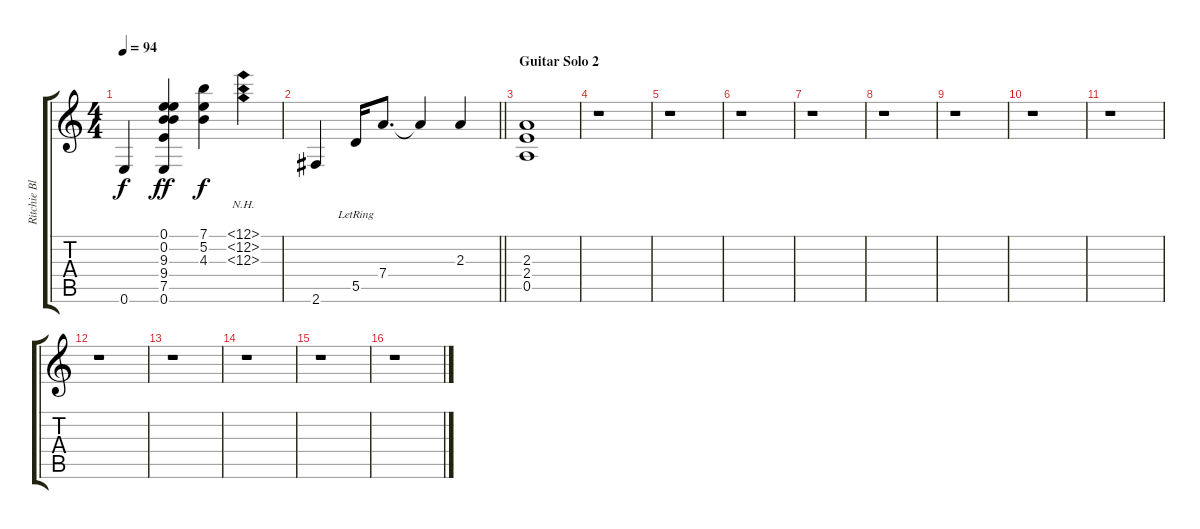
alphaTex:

\track ("Ritchie Blackmore (Rhythm)" "Ritchie Bl") {instrument distortionguitar}
\staff {score tabs}
\tuning (E4 B3 G3 D3 A2 E2) {hide}
\ts (4 4)
\tempo 94
\clef g2
\ks c
0.6.4{dy f} (0.1 0.2 9.3 9.4 7.5 0.6).4{dy ff} (7.1 5.2 4.3).4{dy f} (12.1{nh} 12.2{nh} 12.3{nh}).4 |
\barLineRight lightlight
2.6.4 5.5{lr}.16 7.4.8{d} 7.4{t}.4 2.3.4 |
\section ("" "Guitar Solo 2")
(2.3 2.4 0.5).1{volume 0} |
r.1 |
r.1 |
r.1 |
r.1 |
r.1 |
r.1 |
r.1 |
r.1 |
r.1 |
r.1 |
r.1 |
r.1 |
r.1
